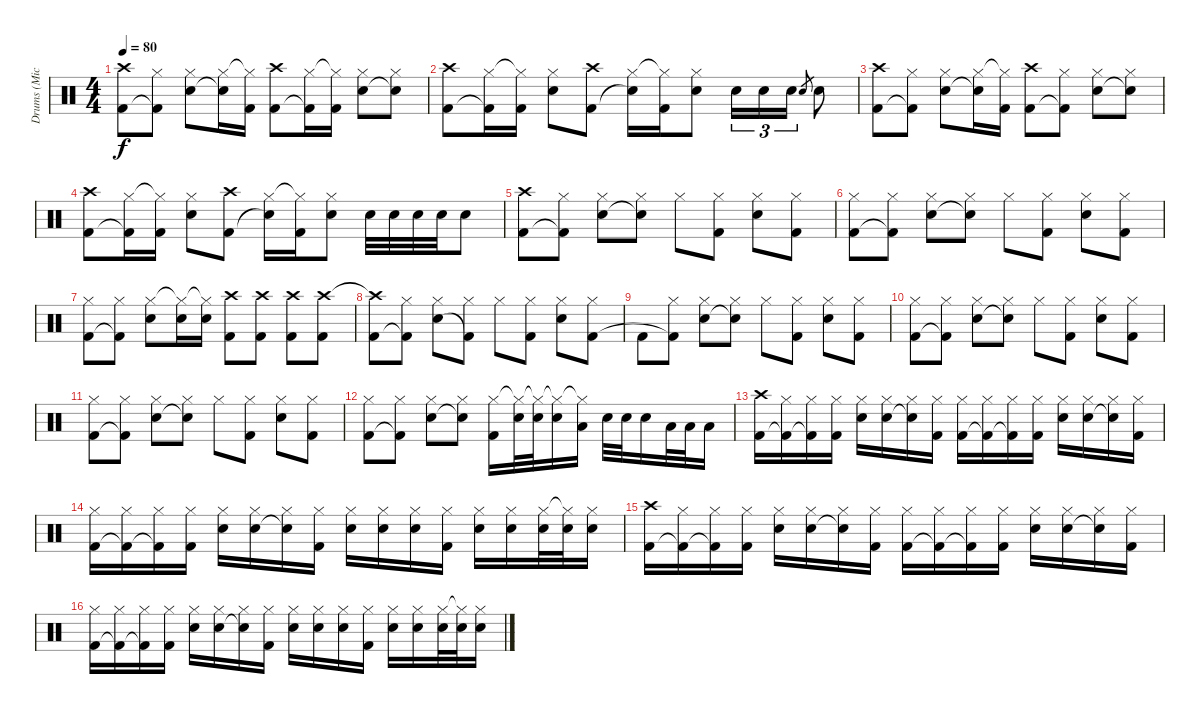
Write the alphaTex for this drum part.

\track ("Drums (Mick Woodmansey)" "Drums (Mic") {instrument percussion}
\staff {score}
\articulation defaults
\ts (4 4)
\tempo 80
\clef neutral
\ks c
("Crash high (hit)" "Kick (hit) 2").8{dy f} ("Hi-Hat (closed)" "Kick (hit) 2"{t}).8 ("Hi-Hat (closed)" "Electric Snare (hit)").8 ("Hi-Hat (closed)" "Electric Snare (hit)"{t}).16 ("Hi-Hat (closed)"{t} "Kick (hit) 2").16 ("Crash high (hit)" "Kick (hit) 2").8 ("Hi-Hat (closed)" "Kick (hit) 2"{t}).16 ("Hi-Hat (closed)"{t} "Kick (hit) 2").16 ("Hi-Hat (closed)" "Electric Snare (hit)").8 ("Hi-Hat (closed)" "Electric Snare (hit)"{t}).8 |
("Crash high (hit)" "Kick (hit) 2").8 ("Hi-Hat (closed)" "Kick (hit) 2"{t}).16 ("Hi-Hat (closed)"{t} "Kick (hit) 2").16 ("Hi-Hat (closed)" "Electric Snare (hit)").8 ("Crash high (hit)" "Kick (hit) 2").8 ("Hi-Hat (closed)" "Electric Snare (hit)"{t}).16 ("Hi-Hat (closed)"{t} "Kick (hit) 2").16 ("Hi-Hat (closed)" "Electric Snare (hit)").8 "Electric Snare (hit)".16{tu (3 2)} "Electric Snare (hit)".16{tu (3 2)} "Electric Snare (hit)".16{tu (3 2)} "Electric Snare (hit)".8{gr} "Electric Snare (hit)".8 |
("Crash high (hit)" "Kick (hit) 2").8 ("Hi-Hat (closed)" "Kick (hit) 2"{t}).8 ("Hi-Hat (closed)" "Electric Snare (hit)").8 ("Hi-Hat (closed)" "Electric Snare (hit)"{t}).16 ("Hi-Hat (closed)"{t} "Kick (hit) 2").16 ("Crash high (hit)" "Kick (hit) 2").8 ("Hi-Hat (closed)" "Kick (hit) 2"{t}).8 ("Hi-Hat (closed)" "Electric Snare (hit)").8 ("Hi-Hat (closed)" "Electric Snare (hit)"{t}).8 |
("Crash high (hit)" "Kick (hit) 2").8 ("Hi-Hat (closed)" "Kick (hit) 2"{t}).16 ("Hi-Hat (closed)"{t} "Kick (hit) 2").16 ("Hi-Hat (closed)" "Electric Snare (hit)").8 ("Crash high (hit)" "Kick (hit) 2").8 ("Hi-Hat (closed)" "Electric Snare (hit)"{t}).16 ("Hi-Hat (closed)"{t} "Kick (hit) 2").16 ("Hi-Hat (closed)" "Electric Snare (hit)").8 "Electric Snare (hit)".32 "Electric Snare (hit)".32 "Electric Snare (hit)".32 "Electric Snare (hit)".32 "Electric Snare (hit)".8 |
("Crash high (hit)" "Kick (hit) 2").8 ("Hi-Hat (closed)" "Kick (hit) 2"{t}).8 ("Hi-Hat (closed)" "Electric Snare (hit)").8 ("Hi-Hat (closed)" "Electric Snare (hit)"{t}).8 "Hi-Hat (closed)".8 ("Hi-Hat (closed)" "Kick (hit) 2").8 ("Hi-Hat (closed)" "Electric Snare (hit)").8 ("Hi-Hat (closed)" "Kick (hit) 2").8 |
("Hi-Hat (closed)" "Kick (hit) 2").8 ("Hi-Hat (closed)" "Kick (hit) 2"{t}).8 ("Hi-Hat (closed)" "Electric Snare (hit)").8 ("Hi-Hat (closed)" "Electric Snare (hit)"{t}).8 "Hi-Hat (closed)".8 ("Hi-Hat (closed)" "Kick (hit) 2").8 ("Hi-Hat (closed)" "Electric Snare (hit)").8 ("Hi-Hat (closed)" "Kick (hit) 2").8 |
("Hi-Hat (closed)" "Kick (hit) 2").8 ("Hi-Hat (closed)" "Kick (hit) 2"{t}).8 ("Hi-Hat (closed)" "Electric Snare (hit)").8 ("Hi-Hat (closed)"{t} "Electric Snare (hit)").16 ("Hi-Hat (closed)"{t} "Electric Snare (hit)").16 ("Crash high (hit)" "Kick (hit) 2").8 ("Crash high (hit)" "Kick (hit) 2").8 ("Crash high (hit)" "Kick (hit) 2").8 ("Crash high (hit)" "Kick (hit) 2").8 |
("Crash high (hit)"{t} "Kick (hit) 2").8 ("Hi-Hat (closed)" "Kick (hit) 2"{t}).8 ("Hi-Hat (closed)" "Electric Snare (hit)").8 ("Hi-Hat (closed)" "Kick (hit) 2"{t}).8 "Hi-Hat (closed)".8 ("Hi-Hat (closed)" "Kick (hit) 2").8 ("Hi-Hat (closed)" "Electric Snare (hit)").8 ("Hi-Hat (closed)" "Kick (hit) 2").8 |
"Kick (hit) 2".8 ("Hi-Hat (closed)" "Kick (hit) 2"{t}).8 ("Hi-Hat (closed)" "Electric Snare (hit)").8 ("Hi-Hat (closed)" "Electric Snare (hit)"{t}).8 "Hi-Hat (closed)".8 ("Hi-Hat (closed)" "Kick (hit) 2").8 ("Hi-Hat (closed)" "Electric Snare (hit)").8 ("Hi-Hat (closed)" "Kick (hit) 2").8 |
("Hi-Hat (closed)" "Kick (hit) 2").8 ("Hi-Hat (closed)" "Kick (hit) 2"{t}).8 ("Hi-Hat (closed)" "Electric Snare (hit)").8 ("Hi-Hat (closed)" "Electric Snare (hit)"{t}).8 "Hi-Hat (closed)".8 ("Hi-Hat (closed)" "Kick (hit) 2").8 ("Hi-Hat (closed)" "Electric Snare (hit)").8 ("Hi-Hat (closed)" "Kick (hit) 2").8 |
("Hi-Hat (closed)" "Kick (hit) 2").8 ("Hi-Hat (closed)" "Kick (hit) 2"{t}).8 ("Hi-Hat (closed)" "Electric Snare (hit)").8 ("Hi-Hat (closed)" "Electric Snare (hit)"{t}).8 "Hi-Hat (closed)".8 ("Hi-Hat (closed)" "Kick (hit) 2").8 ("Hi-Hat (closed)" "Electric Snare (hit)").8 ("Hi-Hat (closed)" "Kick (hit) 2").8 |
("Hi-Hat (closed)" "Kick (hit) 2").8 ("Hi-Hat (closed)" "Kick (hit) 2"{t}).8 ("Hi-Hat (closed)" "Electric Snare (hit)").8 ("Hi-Hat (closed)" "Electric Snare (hit)"{t}).8 ("Hi-Hat (closed)" "Kick (hit) 2").16 ("Hi-Hat (closed)"{t} "Electric Snare (hit)").32 ("Hi-Hat (closed)"{t} "Electric Snare (hit)").32 ("Hi-Hat (closed)"{t} "Electric Snare (hit)").16 ("Hi-Hat (closed)"{t} "Low Floor Tom (hit)").16 "Electric Snare (hit)".32 "Electric Snare (hit)".32 "Electric Snare (hit)".16 "Low Floor Tom (hit)".32 "Low Floor Tom (hit)".32 "Low Floor Tom (hit)".16 |
("Crash high (hit)" "Kick (hit) 2").16 ("Hi-Hat (closed)" "Kick (hit) 2"{t}).16 ("Hi-Hat (closed)" "Kick (hit) 2"{t}).16 ("Hi-Hat (closed)" "Kick (hit) 2").16 ("Hi-Hat (closed)" "Electric Snare (hit)").16 ("Hi-Hat (closed)" "Electric Snare (hit)").16 ("Hi-Hat (closed)" "Electric Snare (hit)"{t}).16 ("Hi-Hat (closed)" "Kick (hit) 2").16 ("Hi-Hat (closed)" "Kick (hit) 2").16 ("Hi-Hat (closed)" "Kick (hit) 2"{t}).16 ("Hi-Hat (closed)" "Kick (hit) 2"{t}).16 ("Hi-Hat (closed)" "Kick (hit) 2").16 ("Hi-Hat (closed)" "Electric Snare (hit)").16 ("Hi-Hat (closed)" "Electric Snare (hit)").16 ("Hi-Hat (closed)" "Electric Snare (hit)"{t}).16 ("Hi-Hat (closed)" "Kick (hit) 2").16 |
("Hi-Hat (closed)" "Kick (hit) 2").16 ("Hi-Hat (closed)" "Kick (hit) 2"{t}).16 ("Hi-Hat (closed)" "Kick (hit) 2"{t}).16 ("Hi-Hat (closed)" "Kick (hit) 2").16 ("Hi-Hat (closed)" "Electric Snare (hit)").16 ("Hi-Hat (closed)" "Electric Snare (hit)").16 ("Hi-Hat (closed)" "Electric Snare (hit)"{t}).16 ("Hi-Hat (closed)" "Kick (hit) 2").16 ("Hi-Hat (closed)" "Electric Snare (hit)").16 ("Hi-Hat (closed)" "Electric Snare (hit)").16 ("Hi-Hat (closed)" "Electric Snare (hit)").16 ("Hi-Hat (closed)" "Kick (hit) 2").16 ("Hi-Hat (closed)" "Electric Snare (hit)").16 ("Hi-Hat (closed)" "Electric Snare (hit)").16 ("Hi-Hat (closed)" "Electric Snare (hit)").32 ("Hi-Hat (closed)"{t} "Electric Snare (hit)").32 ("Hi-Hat (closed)" "Electric Snare (hit)").16 |
("Crash high (hit)" "Kick (hit) 2").16 ("Hi-Hat (closed)" "Kick (hit) 2"{t}).16 ("Hi-Hat (closed)" "Kick (hit) 2"{t}).16 ("Hi-Hat (closed)" "Kick (hit) 2").16 ("Hi-Hat (closed)" "Electric Snare (hit)").16 ("Hi-Hat (closed)" "Electric Snare (hit)").16 ("Hi-Hat (closed)" "Electric Snare (hit)"{t}).16 ("Hi-Hat (closed)" "Kick (hit) 2").16 ("Hi-Hat (closed)" "Kick (hit) 2").16 ("Hi-Hat (closed)" "Kick (hit) 2"{t}).16 ("Hi-Hat (closed)" "Kick (hit) 2"{t}).16 ("Hi-Hat (closed)" "Kick (hit) 2").16 ("Hi-Hat (closed)" "Electric Snare (hit)").16 ("Hi-Hat (closed)" "Electric Snare (hit)").16 ("Hi-Hat (closed)" "Electric Snare (hit)"{t}).16 ("Hi-Hat (closed)" "Kick (hit) 2").16 |
("Hi-Hat (closed)" "Kick (hit) 2").16 ("Hi-Hat (closed)" "Kick (hit) 2"{t}).16 ("Hi-Hat (closed)" "Kick (hit) 2"{t}).16 ("Hi-Hat (closed)" "Kick (hit) 2").16 ("Hi-Hat (closed)" "Electric Snare (hit)").16 ("Hi-Hat (closed)" "Electric Snare (hit)").16 ("Hi-Hat (closed)" "Electric Snare (hit)"{t}).16 ("Hi-Hat (closed)" "Kick (hit) 2").16 ("Hi-Hat (closed)" "Electric Snare (hit)").16 ("Hi-Hat (closed)" "Electric Snare (hit)").16 ("Hi-Hat (closed)" "Electric Snare (hit)").16 ("Hi-Hat (closed)" "Kick (hit) 2").16 ("Hi-Hat (closed)" "Electric Snare (hit)").16 ("Hi-Hat (closed)" "Electric Snare (hit)").16 ("Hi-Hat (closed)" "Electric Snare (hit)").32 ("Hi-Hat (closed)"{t} "Electric Snare (hit)").32 ("Hi-Hat (closed)" "Electric Snare (hit)").16
